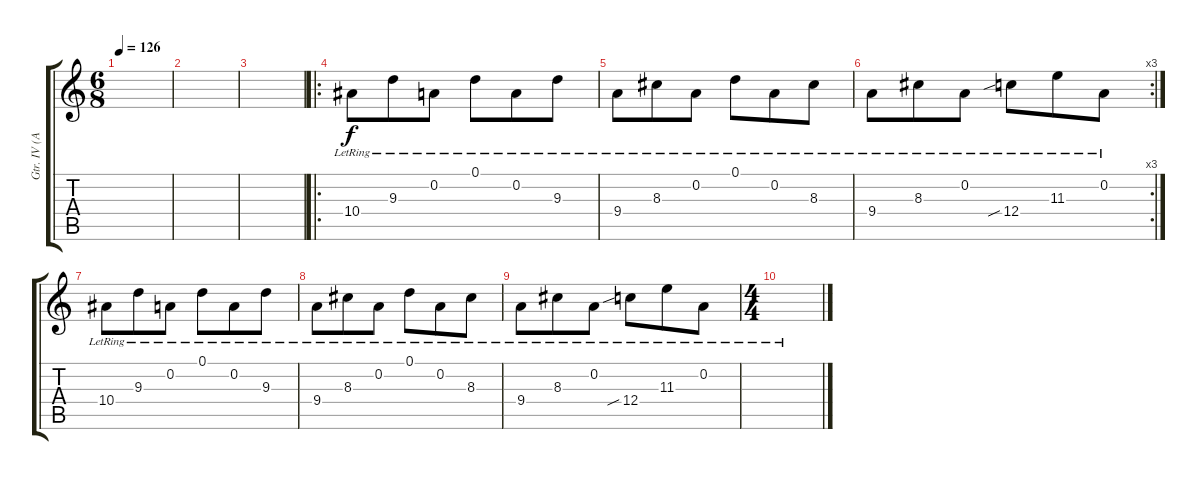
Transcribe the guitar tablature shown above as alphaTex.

\track ("Gtr. IV (Acoustic)" "Gtr. IV (A") {instrument acousticguitarsteel}
\staff {score tabs}
\tuning (D4 A3 F3 C3 G2 D2) {hide}
\ts (6 8)
\tempo 126
\clef g2
\ks c
|
|
|
\ro
10.4{lr}.8 9.3{lr}.8 0.2{lr}.8 0.1{lr}.8 0.2{lr}.8 9.3{lr}.8 |
9.4{lr}.8 8.3{lr}.8 0.2{lr}.8 0.1{lr}.8 0.2{lr}.8 8.3{lr}.8 |
\rc 3
9.4{lr}.8 8.3{lr}.8 0.2{lr}.8 12.4{sib lr}.8 11.3{lr}.8 0.2{lr}.8 |
10.4{lr}.8 9.3{lr}.8 0.2{lr}.8 0.1{lr}.8 0.2{lr}.8 9.3{lr}.8 |
9.4{lr}.8 8.3{lr}.8 0.2{lr}.8 0.1{lr}.8 0.2{lr}.8 8.3{lr}.8 |
9.4{lr}.8 8.3{lr}.8 0.2{lr}.8 12.4{sib lr}.8 11.3{lr}.8 0.2{lr}.8 |
\ts (4 4)
